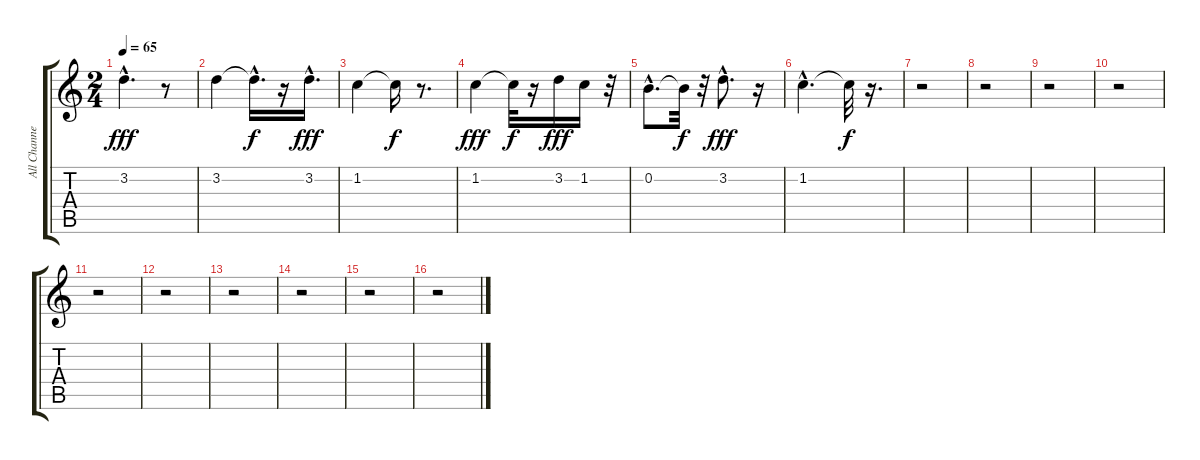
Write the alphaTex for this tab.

\track ("All Channels*merged" "All Channe") {instrument acousticguitarnylon}
\staff {score tabs}
\tuning (E4 B3 G3 D3 A2 E2) {hide}
\ts (2 4)
\tempo 65
\clef g2
\ks c
3.2{hac}.4{d dy fff} r.8 |
3.2.4 3.2{hac t}.16{d dy f} r.16 3.2{hac}.16{d dy fff} |
1.2.4 1.2{t}.16{dy f} r.8{d} |
1.2.4{dy fff} 1.2{t}.32{dy f} r.16 3.2.16{dy fff} 1.2.16 r.32 |
0.2{hac}.8{d} 0.2{t}.32{dy f} r.32 3.2{hac}.8{d dy fff} r.16 |
1.2{hac}.4{d} 1.2{t}.32{dy f} r.16{d} |
r.2 |
r.2 |
r.2 |
r.2 |
r.2 |
r.2 |
r.2 |
r.2 |
r.2 |
r.2
